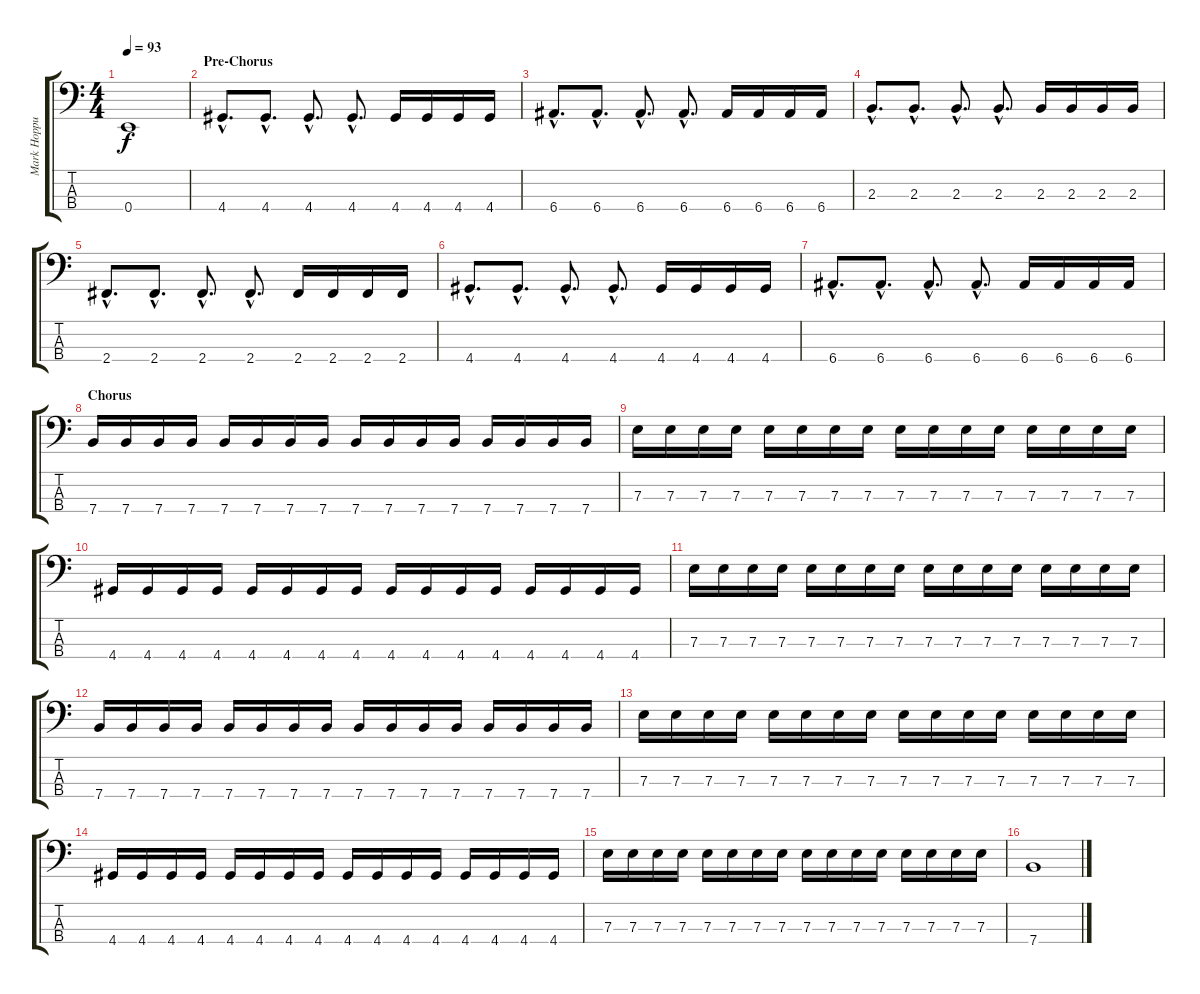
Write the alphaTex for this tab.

\track ("Mark Hoppus" "Mark Hoppu") {instrument electricbasspick}
\staff {score tabs}
\tuning (G2 D2 A1 E1) {hide}
\ts (4 4)
\tempo 93
\clef f4
\ks c
0.4.1{dy f} |
\section ("" "Pre-Chorus")
4.4{hac}.8{d} 4.4{hac}.8{d} 4.4{hac}.8{d} 4.4{hac}.8{d} 4.4.16 4.4.16 4.4.16 4.4.16 |
6.4{hac}.8{d} 6.4{hac}.8{d} 6.4{hac}.8{d} 6.4{hac}.8{d} 6.4.16 6.4.16 6.4.16 6.4.16 |
2.3{hac}.8{d} 2.3{hac}.8{d} 2.3{hac}.8{d} 2.3{hac}.8{d} 2.3.16 2.3.16 2.3.16 2.3.16 |
2.4{hac}.8{d} 2.4{hac}.8{d} 2.4{hac}.8{d} 2.4{hac}.8{d} 2.4.16 2.4.16 2.4.16 2.4.16 |
4.4{hac}.8{d} 4.4{hac}.8{d} 4.4{hac}.8{d} 4.4{hac}.8{d} 4.4.16 4.4.16 4.4.16 4.4.16 |
6.4{hac}.8{d} 6.4{hac}.8{d} 6.4{hac}.8{d} 6.4{hac}.8{d} 6.4.16 6.4.16 6.4.16 6.4.16 |
\section ("" "Chorus")
7.4.16 7.4.16 7.4.16 7.4.16 7.4.16 7.4.16 7.4.16 7.4.16 7.4.16 7.4.16 7.4.16 7.4.16 7.4.16 7.4.16 7.4.16 7.4.16 |
7.3.16 7.3.16 7.3.16 7.3.16 7.3.16 7.3.16 7.3.16 7.3.16 7.3.16 7.3.16 7.3.16 7.3.16 7.3.16 7.3.16 7.3.16 7.3.16 |
4.4.16 4.4.16 4.4.16 4.4.16 4.4.16 4.4.16 4.4.16 4.4.16 4.4.16 4.4.16 4.4.16 4.4.16 4.4.16 4.4.16 4.4.16 4.4.16 |
7.3.16 7.3.16 7.3.16 7.3.16 7.3.16 7.3.16 7.3.16 7.3.16 7.3.16 7.3.16 7.3.16 7.3.16 7.3.16 7.3.16 7.3.16 7.3.16 |
7.4.16 7.4.16 7.4.16 7.4.16 7.4.16 7.4.16 7.4.16 7.4.16 7.4.16 7.4.16 7.4.16 7.4.16 7.4.16 7.4.16 7.4.16 7.4.16 |
7.3.16 7.3.16 7.3.16 7.3.16 7.3.16 7.3.16 7.3.16 7.3.16 7.3.16 7.3.16 7.3.16 7.3.16 7.3.16 7.3.16 7.3.16 7.3.16 |
4.4.16 4.4.16 4.4.16 4.4.16 4.4.16 4.4.16 4.4.16 4.4.16 4.4.16 4.4.16 4.4.16 4.4.16 4.4.16 4.4.16 4.4.16 4.4.16 |
7.3.16 7.3.16 7.3.16 7.3.16 7.3.16 7.3.16 7.3.16 7.3.16 7.3.16 7.3.16 7.3.16 7.3.16 7.3.16 7.3.16 7.3.16 7.3.16 |
7.4.1
